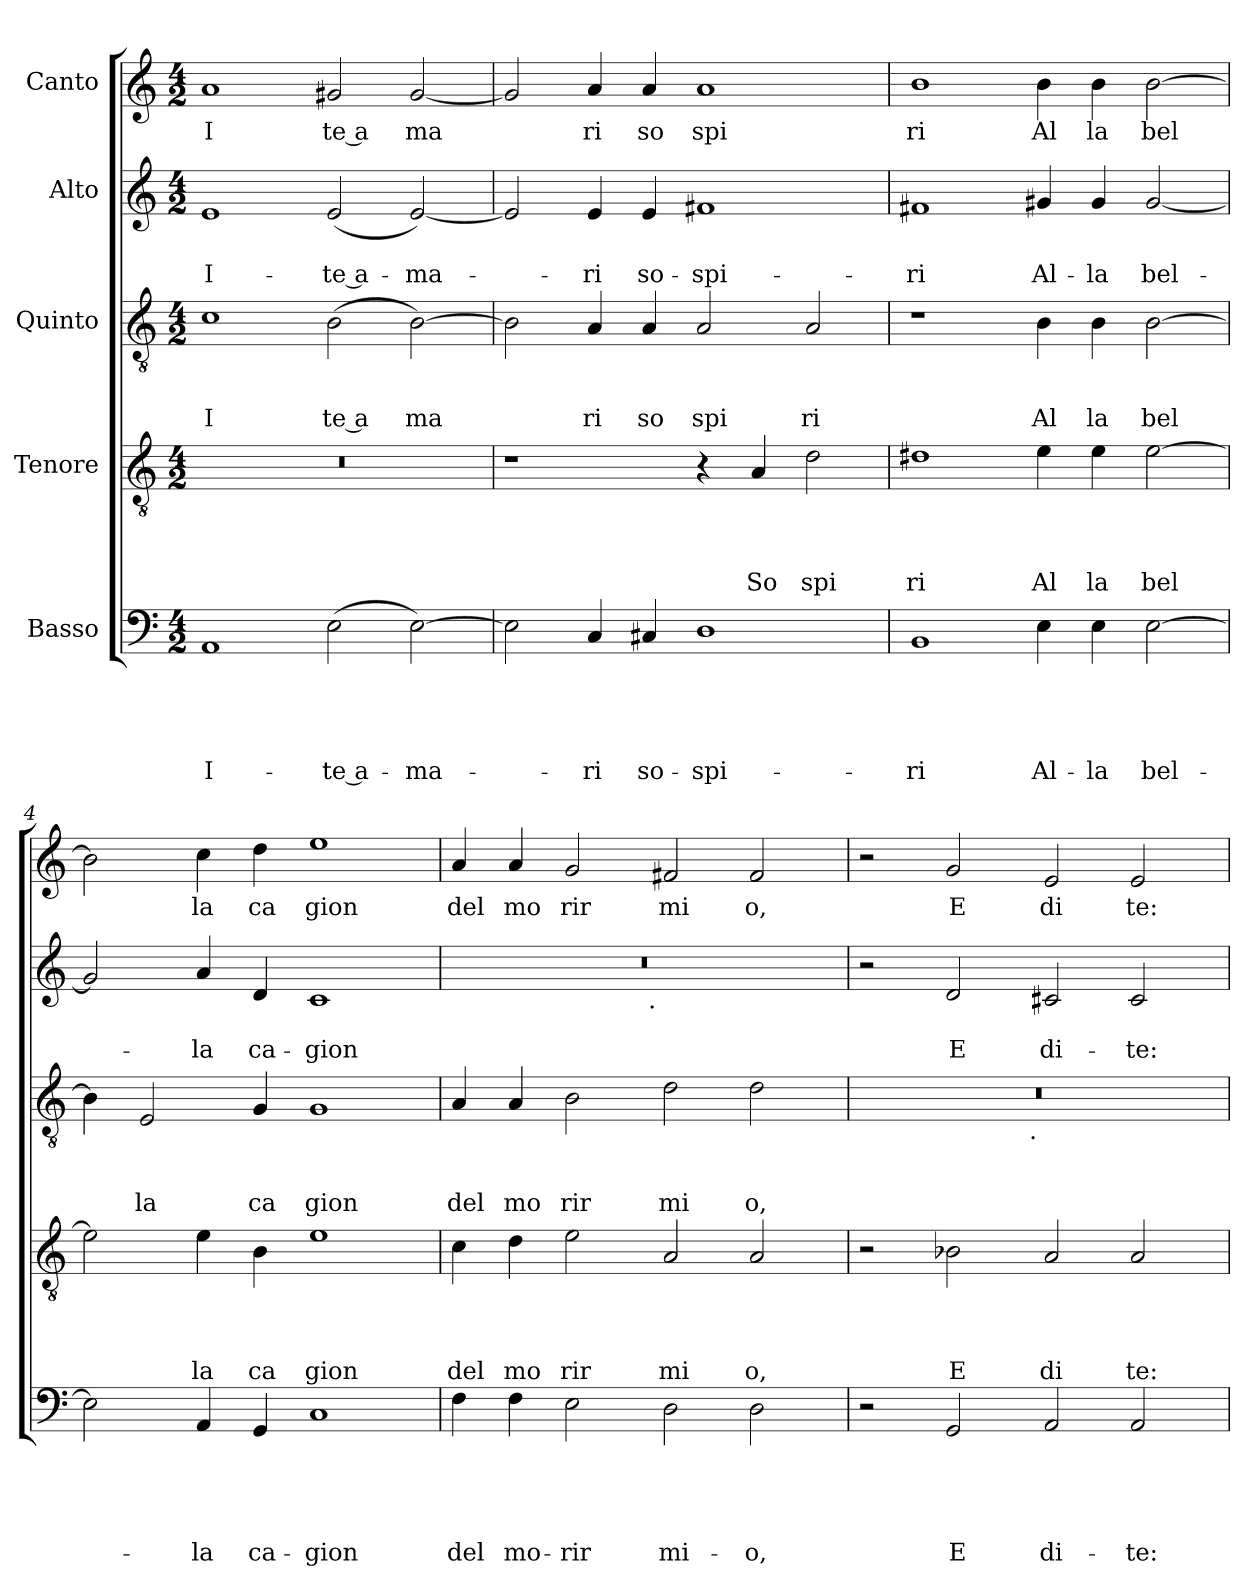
**kern	**text	**text	**text	**text	**text	**kern	**text	**text	**text	**text	**kern	**text	**text	**text	**kern	**text	**text	**kern	**text
*part5	*part5	*part5	*part5	*part5	*part5	*part4	*part4	*part4	*part4	*part4	*part3	*part3	*part3	*part3	*part2	*part2	*part2	*part1	*part1
*staff5	*staff5	*staff5	*staff5	*staff5	*staff5	*staff4	*staff4	*staff4	*staff4	*staff4	*staff3	*staff3	*staff3	*staff3	*staff2	*staff2	*staff2	*staff1	*staff1
*I"Basso	*	*	*	*	*	*I"Tenore	*	*	*	*	*I"Quinto	*	*	*	*I"Alto	*	*	*I"Canto	*
*clefF4	*	*	*	*	*	*clefGv2	*	*	*	*	*clefGv2	*	*	*	*clefG2	*	*	*clefG2	*
*k[]	*	*	*	*	*	*k[]	*	*	*	*	*k[]	*	*	*	*k[]	*	*	*k[]	*
*C:	*	*	*	*	*	*C:	*	*	*	*	*C:	*	*	*	*C:	*	*	*C:	*
*M4/2	*	*	*	*	*	*M4/2	*	*	*	*	*M4/2	*	*	*	*M4/2	*	*	*M4/2	*
=1	=1	=1	=1	=1	=1	=1	=1	=1	=1	=1	=1	=1	=1	=1	=1	=1	=1	=1	=1
!	!	!	!	!	!LO:LY:b	!	!	!	!	!	!	!	!	!LO:LY:b	!	!	!LO:LY:b	!	!LO:LY:b
1AA	.	.	.	.	I-	0r	.	.	.	.	1c	.	.	I	1e	.	I-	1a	I
!	!	!	!	!	!LO:LY:b:rj	!	!	!	!	!	!	!	!	!LO:LY:b:rj	!	!	!LO:LY:b:rj	!	!LO:LY:b:rj
(<2E\	.	.	.	.	-te a-	.	.	.	.	.	(<2B\	.	.	te a	(<2e/	.	-te a-	2g#X/	te a
!	!	!	!	!	!LO:LY:b	!	!	!	!	!	!	!	!	!LO:LY:b	!	!	!LO:LY:b	!	!LO:LY:b
[>2E\)	.	.	.	.	-ma-	.	.	.	.	.	[>2B\)	.	.	ma	[<2e/)	.	-ma-	[<2g#/	ma
=2	=2	=2	=2	=2	=2	=2	=2	=2	=2	=2	=2	=2	=2	=2	=2	=2	=2	=2	=2
2E\]	.	.	.	.	.	1r	.	.	.	.	2B\]	.	.	.	2e/]	.	.	2g#/]	.
!	!	!	!	!	!LO:LY:b	!	!	!	!	!	!	!	!	!LO:LY:b	!	!	!LO:LY:b	!	!LO:LY:b
4C/	.	.	.	.	-ri	.	.	.	.	.	4A/	.	.	ri	4e/	.	-ri	4a/	ri
!	!	!	!	!	!LO:LY:b	!	!	!	!	!	!	!	!	!LO:LY:b	!	!	!LO:LY:b	!	!LO:LY:b
4C#X/	.	.	.	.	so-	.	.	.	.	.	4A/	.	.	so	4e/	.	so-	4a/	so
!	!	!	!	!	!LO:LY:b	!	!	!	!	!	!	!	!	!LO:LY:b	!	!	!LO:LY:b	!	!LO:LY:b
1D	.	.	.	.	-spi-	4r	.	.	.	.	2A/	.	.	spi	1f#X	.	-spi-	1a	spi
!	!	!	!	!	!	!	!	!	!	!LO:LY:b	!	!	!	!	!	!	!	!	!
.	.	.	.	.	.	4A/	.	.	.	So	.	.	.	.	.	.	.	.	.
!	!	!	!	!	!	!	!	!	!	!LO:LY:b	!	!	!	!LO:LY:b	!	!	!	!	!
.	.	.	.	.	.	2d\	.	.	.	spi	2A/	.	.	ri	.	.	.	.	.
=3	=3	=3	=3	=3	=3	=3	=3	=3	=3	=3	=3	=3	=3	=3	=3	=3	=3	=3	=3
!	!	!	!	!	!LO:LY:b	!	!	!	!	!LO:LY:b	!	!	!	!	!	!	!LO:LY:b	!	!LO:LY:b
1BB	.	.	.	.	-ri	1d#X	.	.	.	ri	1r	.	.	.	1f#X	.	-ri	1b	ri
!	!	!	!	!	!LO:LY:b	!	!	!	!	!LO:LY:b	!	!	!	!LO:LY:b	!	!	!LO:LY:b	!	!LO:LY:b
4E\	.	.	.	.	Al-	4e\	.	.	.	Al	4B\	.	.	Al	4g#X/	.	Al-	4b\	Al
!	!	!	!	!	!LO:LY:b	!	!	!	!	!LO:LY:b	!	!	!	!LO:LY:b	!	!	!LO:LY:b	!	!LO:LY:b
4E\	.	.	.	.	-la	4e\	.	.	.	la	4B\	.	.	la	4g#/	.	-la	4b\	la
!	!	!	!	!	!LO:LY:b	!	!	!	!	!LO:LY:b	!	!	!	!LO:LY:b	!	!	!LO:LY:b	!	!LO:LY:b
[>2E\	.	.	.	.	bel-	[>2e\	.	.	.	bel	[>2B\	.	.	bel	[<2g#/	.	bel-	[>2b\	bel
=4	=4	=4	=4	=4	=4	=4	=4	=4	=4	=4	=4	=4	=4	=4	=4	=4	=4	=4	=4
2E\]	.	.	.	.	.	2e\]	.	.	.	.	4B\]	.	.	.	2g#/]	.	.	2b\]	.
!	!	!	!	!	!	!	!	!	!	!	!	!	!	!LO:LY:b	!	!	!	!	!
.	.	.	.	.	.	.	.	.	.	.	2E/	.	.	la	.	.	.	.	.
!	!	!	!	!	!LO:LY:b	!	!	!	!	!LO:LY:b	!	!	!	!	!	!	!LO:LY:b	!	!LO:LY:b
4AA/	.	.	.	.	-la	4e\	.	.	.	la	.	.	.	.	4a/	.	-la	4cc\	la
!	!	!	!	!	!LO:LY:b	!	!	!	!	!LO:LY:b	!	!	!	!LO:LY:b	!	!	!LO:LY:b	!	!LO:LY:b
4GG/	.	.	.	.	ca-	4B\	.	.	.	ca	4G/	.	.	ca	4d/	.	ca-	4dd\	ca
!	!	!	!	!	!LO:LY:b	!	!	!	!	!LO:LY:b	!	!	!	!LO:LY:b	!	!	!LO:LY:b	!	!LO:LY:b
1C	.	.	.	.	-gion	1e	.	.	.	gion	1G	.	.	gion	1c	.	-gion	1ee	gion
=5	=5	=5	=5	=5	=5	=5	=5	=5	=5	=5	=5	=5	=5	=5	=5	=5	=5	=5	=5
!	!	!	!	!	!LO:LY:b	!	!	!	!	!LO:LY:b	!	!	!	!LO:LY:b	!	!	!	!	!LO:LY:b
*	*	*	*	*	*	*	*	*	*	*	*	*	*	*	*^	*	*	*	*
4F\	.	.	.	.	del	4c\	.	.	.	del	4A/	.	.	del	0r	2ryy	.	.	4a</	del
!	!	!	!	!	!LO:LY:b	!	!	!	!	!LO:LY:b	!	!	!	!LO:LY:b	!	!	!	!	!	!LO:LY:b
4F\	.	.	.	.	mo-	4d\	.	.	.	mo	4A/	.	.	mo	.	.	.	.	4a/	mo
!	!	!	!	!	!LO:LY:b	!	!	!	!	!LO:LY:b	!	!	!	!LO:LY:b	!	!	!	!	!	!LO:LY:b
2E\	.	.	.	.	-rir	2e\	.	.	.	rir	2B\	.	.	rir	.	4...ryy	.	.	2g/	rir
!	!	!	!	!	!	!	!	!	!	!	!	!	!	!	!	!LO:TX:b:t=.	!	!	!	!
.	.	.	.	.	.	.	.	.	.	.	.	.	.	.	.	1ryy	.	.	.	.
!	!	!	!	!	!LO:LY:b	!	!	!	!	!LO:LY:b	!	!	!	!LO:LY:b	!	!	!	!	!	!LO:LY:b
2D\	.	.	.	.	mi-	2A/	.	.	.	mi	2d\	.	.	mi	.	.	.	.	2f#X/	mi
!	!	!	!	!	!LO:LY:b	!	!	!	!	!LO:LY:b	!	!	!	!LO:LY:b	!	!	!	!	!	!LO:LY:b
2D\	.	.	.	.	-o,	2A/	.	.	.	o,	2d\	.	.	o,	.	.	.	.	2f#/	o,
.	.	.	.	.	.	.	.	.	.	.	.	.	.	.	.	32ryy	.	.	.	.
*	*	*	*	*	*	*	*	*	*	*	*	*	*	*	*v	*v	*	*	*	*
=6	=6	=6	=6	=6	=6	=6	=6	=6	=6	=6	=6	=6	=6	=6	=6	=6	=6	=6	=6
*	*	*	*	*	*	*	*	*	*	*	*^	*	*	*	*	*	*	*	*
2r	.	.	.	.	.	2r	.	.	.	.	0r	2ryy	.	.	.	2r	.	.	2r	.
!	!	!	!	!	!LO:LY:b	!	!	!	!	!LO:LY:b	!	!	!	!	!	!	!	!LO:LY:b	!	!LO:LY:b
2GG/	.	.	.	.	E	2B-X\	.	.	.	E	.	4...ryy	.	.	.	2d/	.	E	2g/	E
!	!	!	!	!	!	!	!	!	!	!	!	!LO:TX:b:t=.	!	!	!	!	!	!	!	!
.	.	.	.	.	.	.	.	.	.	.	.	1ryy	.	.	.	.	.	.	.	.
!	!	!	!	!	!LO:LY:b	!	!	!	!	!LO:LY:b	!	!	!	!	!	!	!	!LO:LY:b	!	!LO:LY:b
2AA/	.	.	.	.	di-	2A/	.	.	.	di	.	.	.	.	.	2c#X/	.	di-	2e/	di
!	!	!	!	!	!LO:LY:b	!	!	!	!	!LO:LY:b	!	!	!	!	!	!	!	!LO:LY:b	!	!LO:LY:b
2AA/	.	.	.	.	-te:	2A/	.	.	.	te:	.	.	.	.	.	2c#/	.	-te:	2e/	te:
.	.	.	.	.	.	.	.	.	.	.	.	32ryy	.	.	.	.	.	.	.	.
*	*	*	*	*	*	*	*	*	*	*	*v	*v	*	*	*	*	*	*	*	*
=	=	=	=	=	=	=	=	=	=	=	=	=	=	=	=	=	=	=	=
*-	*-	*-	*-	*-	*-	*-	*-	*-	*-	*-	*-	*-	*-	*-	*-	*-	*-	*-	*-
